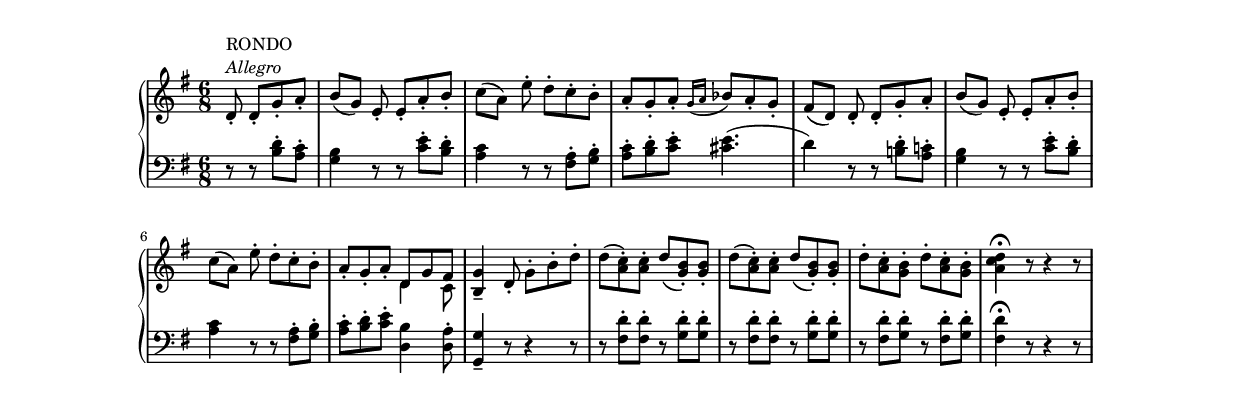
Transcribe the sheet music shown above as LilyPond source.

% Do not edit this file; it is automatically
% generated from Documentation/snippets/new
% This file is in the public domain.
%% Note: this file works from version 2.12.0
\version "2.13.10"
\include "english.ly"
#(set-global-staff-size 15)
\paper {
  line-width = 16\cm
  indent = 0\cm
}

% NR 1.3 Expressive marks


\header {
  lsrtags = "headwords"
  texidoc = ""
  doctitle = "headword"
} % begin verbatim


% L. v. Beethoven, Op. 49 no. 1
% Piano sonata 19 - "Leichte Sonate"
% measures 1 - 12

%\layout {
%   \context {
%      \Score
%      \override SpacingSpanner #'base-shortest-duration =
%         #(ly:make-moment 1 20)
%   }
%}

\new PianoStaff <<

   % RH Staff
   \new Staff {
      \clef treble
      \key g \major
      \time 6/8
      \partial 2
      \once \override TextScript #'staff-padding = #2
      d'8 \staccato
      ^ \markup { \column {
         RONDO
         \italic Allegro } }
      d'8 \staccato
      g'8 \staccato
      a'8 \staccato

      |

      b'8 [ (
      g'8 ] )
      e'8 \staccato
      e' \staccato
      a'8 \staccato
      b'8 \staccato

      |

      c''8 [ (
      a'8 ] )
      e''8 \staccato
      d''8 \staccato
      c''8 \staccato
      b'8 \staccato

      |

      a'8 \staccato
      g'8 \staccato
      a'8 \staccato
      \acciaccatura { g'16 [ a'16 ] }
      bf'8
      a'8 \staccato
      g'8 \staccato

      |

      fs'8 [ (
      d'8 ] )
      d'8 \staccato
      d'8 \staccato
      g'8 \staccato
      a'8 \staccato

      |

      b'8 [ (
      g'8 ] )
      e'8 \staccato
      e'8 \staccato
      a'8 \staccato
      b'8 \staccato

      |

      c''8 [ (
      a'8 ] )
      e''8 \staccato
      d''8 \staccato
      c''8 \staccato
      b'8 \staccato

      |

      a'8 \staccato
      g'8 \staccato
      a'8 \staccato
      <<
         {
            \voiceOne
            d'8
            g'8
            fs'8
            \oneVoice
         }
         \new Voice {
            \voiceTwo
            d'4
            c'8
            \oneVoice
         }
      >>

      |

      <b g'>4 \tenuto
      d'8 \staccato
      g'8 \staccato
      b'8 \staccato
      d''8 \staccato

      |

      d''8 (
      <c'' a'>8 \staccato )
      <c'' a'>8 \staccato
      d''8 (
      <b' g'>8 \staccato )
      <b' g'>8 \staccato

      |

      d''8 (
      <c'' a'>8 \staccato )
      <c'' a'>8 \staccato
      d''8 (
      <b' g'>8 \staccato )
      <b' g'>8 \staccato

      |

      d''8 \staccato
      <c'' a'>8 \staccato
      <b' g'>8 \staccato
      d'' \staccato
      <c'' a'>8 \staccato
      <b' g'>8 \staccato

      |

      <d'' c'' a'>4 \fermata
      r8 r4 r8
   }

   % LH Staff
   \new Staff {
      \clef bass
      \key g \major
      \time 6/8
      \partial 2
      r8
      r8
      <d' b>8 \staccato
      <c' a>8 \staccato

      |

      <b g>4
      r8
      r8
      <e' c'>8 \staccato
      <d' b>8 \staccato

      |

      <c' a>4
      r8
      r8
      <a fs>8 \staccato
      <b g>8 \staccato

      |

      <c' a>8 \staccato
      <b d'>8 \staccato
      <e' c'>8 \staccato
      <e' cs'>4. (

      |

      d'4 )
      r8
      r8
      <d' b!>8 \staccato
      <c'! a>8 \staccato

      |

      <b g>4
      r8
      r8
      <e' c'>8 \staccato
      <d' b>8 \staccato

      |

      <c' a>4
      r8
      r8
      <a fs>8 \staccato
      <b g>8 \staccato

      |

      <c' a>8 \staccato
      <d' b>8 \staccato
      <e' c'>8 \staccato
      <b d>4
      <a d>8 \staccato

      |

      <g g,>4 \tenuto
      r8
      r4
      r8

      |

      r8
      <d' fs>8 \staccato
      <d' fs>8 \staccato
      r8
      <d' g>8 \staccato
      <d' g>8 \staccato

      |

      r8
      <d' fs>8 \staccato
      <d' fs>8 \staccato
      r8
      <d' g>8 \staccato
      <d' g>8 \staccato

      |

      r8
      <d' fs>8 \staccato
      <d' g>8 \staccato
      r8
      <d' fs>8 \staccato
      <d' g>8 \staccato

      |

      <d' fs>4 \fermata
      r8 r4 r8
   }

>>
